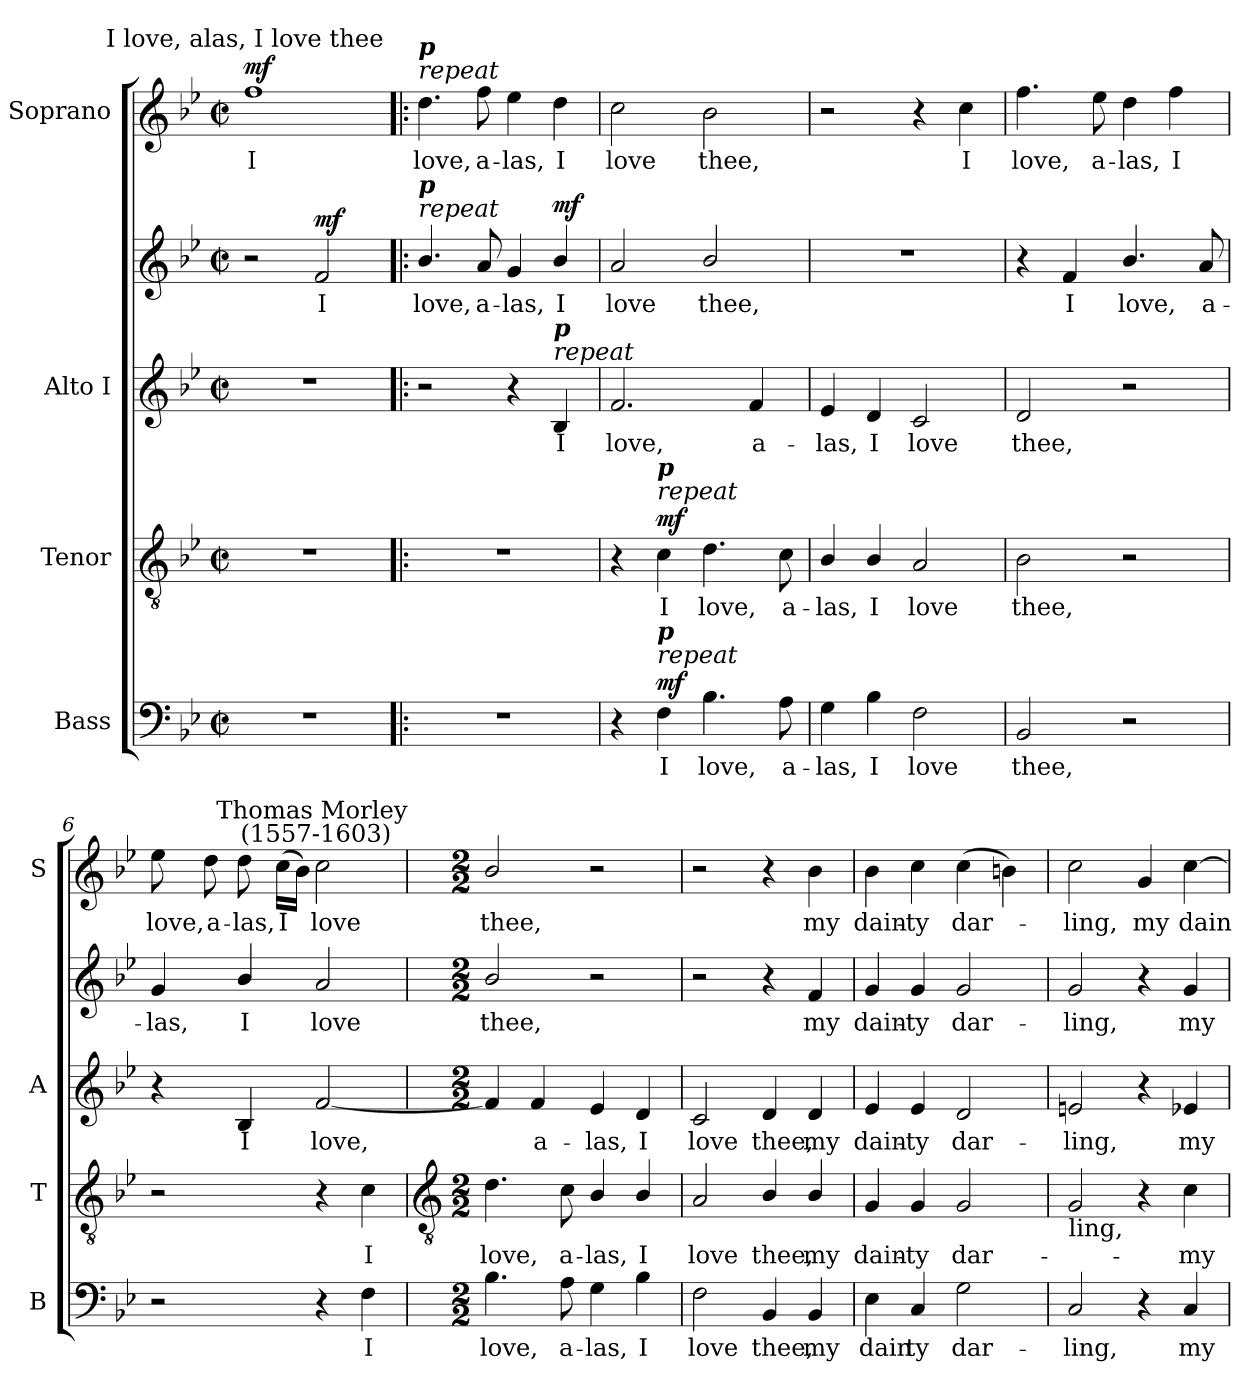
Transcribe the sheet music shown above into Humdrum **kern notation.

**kern	**text	**dynam	**kern	**text	**dynam	**kern	**text	**kern	**text	**dynam	**kern	**text	**dynam
*part4	*part4	*part4	*part3	*part3	*part3	*part2	*part2	*part2	*part2	*part2	*part1	*part1	*part1
*staff5	*staff5	*staff5	*staff4	*staff4	*staff4	*staff3	*staff3	*staff2	*staff2	*staff2/3	*staff1	*staff1	*staff1
*I"Bass	*	*	*I"Tenor	*	*	*I"Alto I	*	*	*	*	*I"Soprano	*	*
*I'B	*	*	*I'T	*	*	*I'A	*	*	*	*	*I'S	*	*
*clefF4	*	*	*clefGv2	*	*	*clefG2	*	*clefG2	*	*	*clefG2	*	*
*k[b-e-]	*	*	*k[b-e-]	*	*	*k[b-e-]	*	*k[b-e-]	*	*	*k[b-e-]	*	*
*B-:	*	*	*B-:	*	*	*B-:	*	*B-:	*	*	*B-:	*	*
*M2/2	*	*	*M2/2	*	*	*M2/2	*	*M2/2	*	*	*M2/2	*	*
*met(c|)	*	*	*met(c|)	*	*	*met(c|)	*	*met(c|)	*	*	*met(c|)	*	*
=1	=1	=1	=1	=1	=1	=1	=1	=1	=1	=1	=1	=1	=1
!	!	!	!	!	!	!	!	!	!	!	!LO:TX:a:cj:t=I love, alas, I love thee	!	!
!	!	!	!	!	!	!	!	!	!	!	!	!LO:LY:b	!LO:DY:b
1r	.	.	1r	.	.	1r	.	2r	.	.	1ff	I	mf
!	!	!	!	!	!	!	!	!	!LO:LY:b	!LO:DY:b	!	!	!
.	.	.	.	.	.	.	.	2f	I	mf	.	.	.
=2!|:	=2!|:	=2!|:	=2!|:	=2!|:	=2!|:	=2!|:	=2!|:	=2!|:	=2!|:	=2!|:	=2!|:	=2!|:	=2!|:
!	!	!	!	!	!	!	!	!	!	!	!LO:TX:a:i:t=repeat	!	!
!	!	!	!	!	!	!	!	!	!	!	!LO:TX:a:Bi:t=p	!	!
!	!	!	!	!	!	!	!	!LO:TX:a:i:t=repeat	!	!	!	!	!
!	!	!	!	!	!	!	!	!LO:TX:a:Bi:t=p	!	!	!	!	!
!	!	!	!	!	!	!	!	!	!LO:LY:b	!	!	!LO:LY:b	!
1r	.	.	1r	.	.	2r	.	4.b-/	love,	.	4.dd	love,	.
!	!	!	!	!	!	!	!	!	!LO:LY:b	!	!	!LO:LY:b	!
.	.	.	.	.	.	.	.	8a	a-	.	8ff	a-	.
!	!	!	!	!	!	!	!	!	!LO:LY:b	!	!	!LO:LY:b	!
.	.	.	.	.	.	4r	.	4g	-las,	.	4ee-	-las,	.
!	!	!	!	!	!	!LO:TX:a:i:t=repeat	!	!	!	!	!	!	!
!	!	!	!	!	!	!LO:TX:a:Bi:t=p	!	!	!	!	!	!	!
!	!	!	!	!	!	!	!LO:LY:b	!	!LO:LY:b	!LO:DY:b=2	!	!LO:LY:b	!
.	.	.	.	.	.	4B-	I	4b-/	I	mf	4dd	I	.
=3	=3	=3	=3	=3	=3	=3	=3	=3	=3	=3	=3	=3	=3
!	!	!	!	!	!	!	!LO:LY:b	!	!LO:LY:b	!	!	!LO:LY:b	!
4r	.	.	4r	.	.	2.f	love,	2a	love	.	2cc	love	.
!	!	!	!LO:TX:a:i:t=repeat	!	!	!	!	!	!	!	!	!	!
!	!	!	!LO:TX:a:Bi:t=p	!	!	!	!	!	!	!	!	!	!
!LO:TX:a:i:t=repeat	!	!	!	!	!	!	!	!	!	!	!	!	!
!LO:TX:a:Bi:t=p	!	!	!	!	!	!	!	!	!	!	!	!	!
!	!LO:LY:b	!LO:DY:b	!	!LO:LY:b	!LO:DY:b	!	!	!	!	!	!	!	!
4F	I	mf	4c	I	mf	.	.	.	.	.	.	.	.
!	!LO:LY:b	!	!	!LO:LY:b	!	!	!	!	!LO:LY:b	!	!	!LO:LY:b	!
4.B-	love,	.	4.d	love,	.	.	.	2b-/	thee,	.	2b-	thee,	.
!	!	!	!	!	!	!	!LO:LY:b	!	!	!	!	!	!
.	.	.	.	.	.	4f	a-	.	.	.	.	.	.
!	!LO:LY:b	!	!	!LO:LY:b	!	!	!	!	!	!	!	!	!
8A	a-	.	8c	a-	.	.	.	.	.	.	.	.	.
=4	=4	=4	=4	=4	=4	=4	=4	=4	=4	=4	=4	=4	=4
!	!LO:LY:b	!	!	!LO:LY:b	!	!	!LO:LY:b	!	!	!	!	!	!
4G	-las,	.	4B-/	-las,	.	4e-	-las,	1r	.	.	2r	.	.
!	!LO:LY:b	!	!	!LO:LY:b	!	!	!LO:LY:b	!	!	!	!	!	!
4B-	I	.	4B-/	I	.	4d	I	.	.	.	.	.	.
!	!LO:LY:b	!	!	!LO:LY:b	!	!	!LO:LY:b	!	!	!	!	!	!
2F	love	.	2A	love	.	2c	love	.	.	.	4r	.	.
!	!	!	!	!	!	!	!	!	!	!	!	!LO:LY:b	!
.	.	.	.	.	.	.	.	.	.	.	4cc	I	.
=5	=5	=5	=5	=5	=5	=5	=5	=5	=5	=5	=5	=5	=5
!	!LO:LY:b	!	!	!LO:LY:b	!	!	!LO:LY:b	!	!	!	!	!LO:LY:b	!
2BB-	thee,	.	2B-	thee,	.	2d	-thee,	4r	.	.	4.ff	love,	.
!	!	!	!	!	!	!	!	!	!LO:LY:b	!	!	!	!
.	.	.	.	.	.	.	.	4f	I	.	.	.	.
!	!	!	!	!	!	!	!	!	!	!	!	!LO:LY:b	!
.	.	.	.	.	.	.	.	.	.	.	8ee-	a-	.
!	!	!	!	!	!	!	!	!	!LO:LY:b	!	!	!LO:LY:b	!
2r	.	.	2r	.	.	2r	.	4.b-/	love,	.	4dd	-las,	.
!	!	!	!	!	!	!	!	!	!	!	!	!LO:LY:b	!
.	.	.	.	.	.	.	.	.	.	.	4ff	I	.
!	!	!	!	!	!	!	!	!	!LO:LY:b	!	!	!	!
.	.	.	.	.	.	.	.	8a	a-	.	.	.	.
=6	=6	=6	=6	=6	=6	=6	=6	=6	=6	=6	=6	=6	=6
!	!	!	!	!	!	!	!	!	!LO:LY:b	!	!	!LO:LY:b	!
2r	.	.	2r	.	.	4r	.	4g	las,	.	8ee-	love,	.
!	!	!	!	!	!	!	!	!	!	!	!	!LO:LY:b	!
.	.	.	.	.	.	.	.	.	.	.	8dd	a-	.
!	!	!	!	!	!	!	!LO:LY:b	!	!LO:LY:b	!	!	!LO:LY:b	!
.	.	.	.	.	.	4B-	I	4b-/	I	.	8dd	-las,	.
!	!	!	!	!	!	!	!	!	!	!	!	!LO:LY:b	!
.	.	.	.	.	.	.	.	.	.	.	(>16ccLL	I	.
.	.	.	.	.	.	.	.	.	.	.	16b-JJ)	.	.
!	!	!	!	!	!	!	!	!	!	!	!LO:TX:a:cj:t=Thomas Morley \n(1557-1603)	!	!
!	!	!	!	!	!	!	!LO:LY:b	!	!LO:LY:b	!	!	!LO:LY:b	!
4r	.	.	4r	.	.	[2f	love,	2a	love	.	2cc	love	.
!	!LO:LY:b	!	!	!LO:LY:b	!	!	!	!	!	!	!	!	!
4F	I	.	4c	I	.	.	.	.	.	.	.	.	.
!!LO:LB:g=z
=7	=7	=7	=7	=7	=7	=7	=7	=7	=7	=7	=7	=7	=7
*	*	*	*clefGv2	*	*	*	*	*	*	*	*	*	*
*M2/2	*	*	*M2/2	*	*	*M2/2	*	*M2/2	*	*	*M2/2	*	*
!	!LO:LY:b	!	!	!LO:LY:b	!	!	!	!	!LO:LY:b	!	!	!LO:LY:b	!
4.B-	love,	.	4.d	love,	.	4f]	.	2b-/	thee,	.	2b-/	thee,	.
!	!	!	!	!	!	!	!LO:LY:b	!	!	!	!	!	!
.	.	.	.	.	.	4f	a-	.	.	.	.	.	.
!	!LO:LY:b	!	!	!LO:LY:b	!	!	!	!	!	!	!	!	!
8A	a-	.	8c	a-	.	.	.	.	.	.	.	.	.
!	!LO:LY:b	!	!	!LO:LY:b	!	!	!LO:LY:b	!	!	!	!	!	!
4G	-las,	.	4B-/	-las,	.	4e-	-las,	2r	.	.	2r	.	.
!	!LO:LY:b	!	!	!LO:LY:b	!	!	!LO:LY:b	!	!	!	!	!	!
4B-	I	.	4B-/	I	.	4d	I	.	.	.	.	.	.
=8	=8	=8	=8	=8	=8	=8	=8	=8	=8	=8	=8	=8	=8
!	!LO:LY:b	!	!	!LO:LY:b	!	!	!LO:LY:b	!	!	!	!	!	!
2F	love	.	2A	love	.	2c	love	2r	.	.	2r	.	.
!	!LO:LY:b	!	!	!LO:LY:b	!	!	!LO:LY:b	!	!	!	!	!	!
4BB-	thee,	.	4B-/	thee,	.	4d	thee,	4r	.	.	4r	.	.
!	!LO:LY:b	!	!	!LO:LY:b	!	!	!LO:LY:b	!	!LO:LY:b	!	!	!LO:LY:b	!
4BB-	my	.	4B-/	my	.	4d	my	4f	my	.	4b-	my	.
=9	=9	=9	=9	=9	=9	=9	=9	=9	=9	=9	=9	=9	=9
!	!LO:LY:b	!	!	!LO:LY:b	!	!	!LO:LY:b	!	!LO:LY:b	!	!	!LO:LY:b	!
4E-	dain	.	4G	dain-	.	4e-	-dain-	4g	dain-	.	4b-	dain-	.
!	!LO:LY:b	!	!	!LO:LY:b	!	!	!LO:LY:b	!	!LO:LY:b	!	!	!LO:LY:b	!
4C	ty	.	4G	-ty	.	4e-	-ty	4g	-ty	.	4cc	-ty	.
!	!LO:LY:b	!	!	!LO:LY:b	!	!	!LO:LY:b	!	!LO:LY:b	!	!	!LO:LY:b	!
2G	dar-	.	2G	dar-	.	2d	dar-	2g	dar-	.	(>4cc	dar-	.
.	.	.	.	.	.	.	.	.	.	.	4bn)	.	.
=10	=10	=10	=10	=10	=10	=10	=10	=10	=10	=10	=10	=10	=10
!	!	!	!LO:TX:b:t=ling,	!	!	!	!	!	!	!	!	!	!
!	!LO:LY:b	!	!	!	!	!	!LO:LY:b	!	!LO:LY:b	!	!	!LO:LY:b	!
2C	-ling,	.	2G	.	.	2en	ling,	2g	-ling,	.	2cc	ling,	.
!	!	!	!	!	!	!	!	!	!	!	!	!LO:LY:b	!
4r	.	.	4r	.	.	4r	.	4r	.	.	4g	my	.
!	!LO:LY:b	!	!	!LO:LY:b	!	!	!LO:LY:b	!	!LO:LY:b	!	!	!LO:LY:b	!
4C	my	.	4c	-my	.	4e-X	my	4g	my	.	[4cc	dain-	.
=	=	=	=	=	=	=	=	=	=	=	=	=	=
*-	*-	*-	*-	*-	*-	*-	*-	*-	*-	*-	*-	*-	*-
